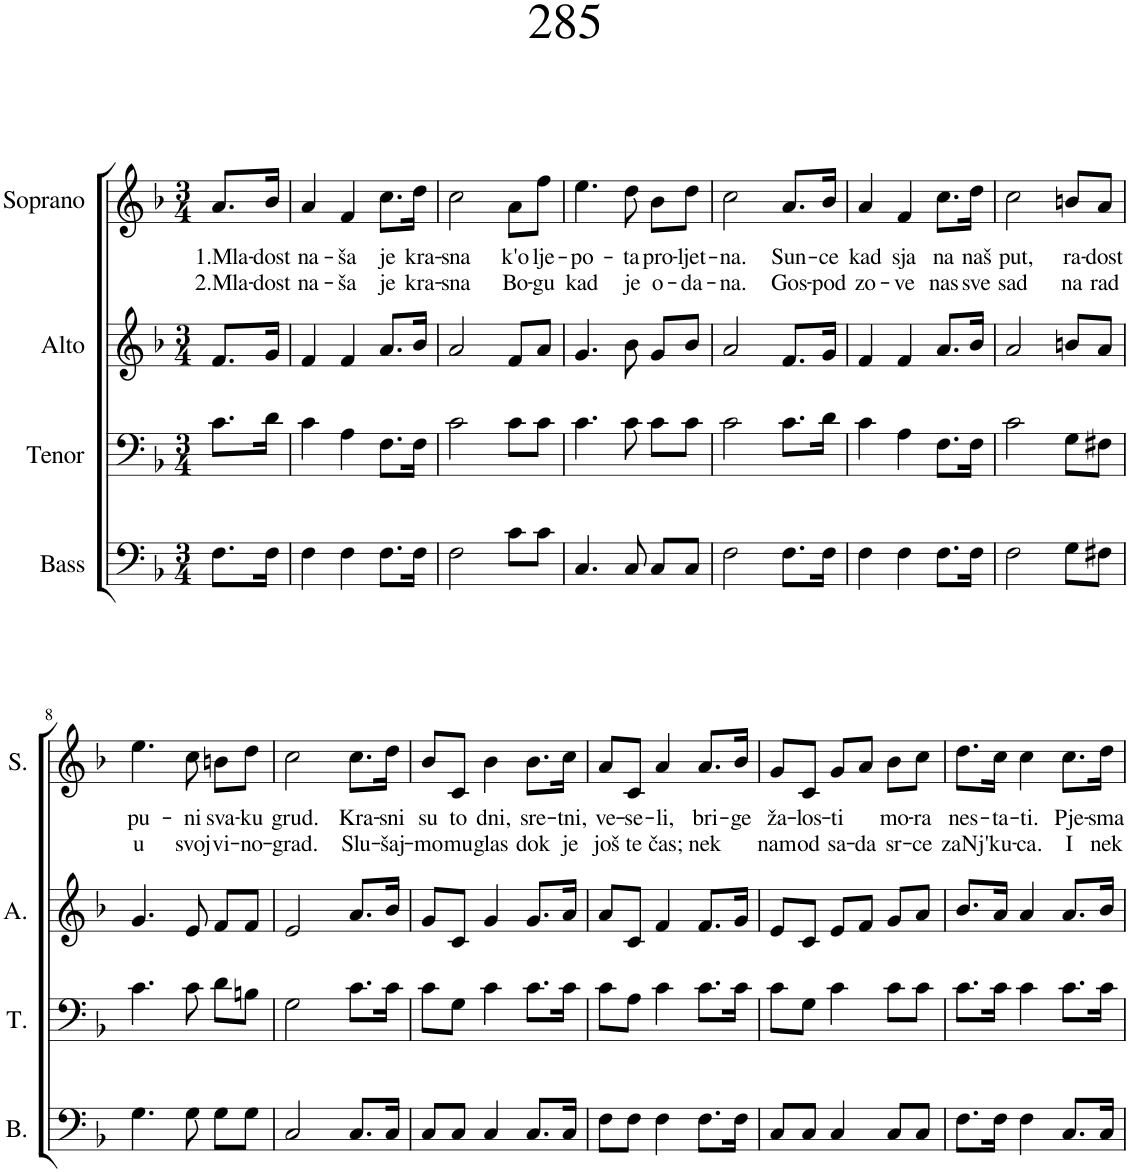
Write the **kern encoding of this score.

**kern	**kern	**kern	**kern	**text	**text
*part4	*part3	*part2	*part1	*part1	*part1
*staff4	*staff3	*staff2	*staff1	*staff1	*staff1
*I"Bass	*I"Tenor	*I"Alto	*I"Soprano	*	*
*I'B.	*I'T.	*I'A.	*I'S.	*	*
*clefF4	*clefF4	*clefG2	*clefG2	*	*
*k[b-]	*k[b-]	*k[b-]	*k[b-]	*	*
*M3/4	*M3/4	*M3/4	*M3/4	*	*
=1	=1	=1	=1	=1	=1
!	!	!	!	!LO:LY:b	!LO:LY:b
8.F\L	8.c\L	8.f/L	8.a/L	1.Mla-	2.Mla-
!	!	!	!	!LO:LY:b	!LO:LY:b
16F\Jk	16d\Jk	16g/Jk	16b-/Jk	-dost	-dost
=2	=2	=2	=2	=2	=2
!	!	!	!	!LO:LY:b	!LO:LY:b
4F\	4c\	4f/	4a/	na-	na-
!	!	!	!	!LO:LY:b	!LO:LY:b
4F\	4A\	4f/	4f/	-ša	-ša
!	!	!	!	!LO:LY:b	!LO:LY:b
8.F\L	8.F\L	8.a/L	8.cc\L	je	je
!	!	!	!	!LO:LY:b	!LO:LY:b
16F\Jk	16F\Jk	16b-/Jk	16dd\Jk	kra-	kra-
=3	=3	=3	=3	=3	=3
!	!	!	!	!LO:LY:b	!LO:LY:b
2F\	2c\	2a/	2cc\	-sna	-sna
!	!	!	!	!LO:LY:b	!LO:LY:b
8c\L	8c\L	8f/L	8a\L	k'o	Bo-
!	!	!	!	!LO:LY:b	!LO:LY:b
8c\J	8c\J	8a/J	8ff\J	lje-	-gu
=4	=4	=4	=4	=4	=4
!	!	!	!	!LO:LY:b	!LO:LY:b
4.C/	4.c\	4.g/	4.ee\	-po-	kad
!	!	!	!	!LO:LY:b	!LO:LY:b
8C/	8c\	8b-\	8dd\	-ta	je
!	!	!	!	!LO:LY:b	!LO:LY:b
8C/L	8c\L	8g/L	8b-\L	pro-	o-
!	!	!	!	!LO:LY:b	!LO:LY:b
8C/J	8c\J	8b-/J	8dd\J	-ljet-	-da-
=5	=5	=5	=5	=5	=5
!	!	!	!	!LO:LY:b	!LO:LY:b
2F\	2c\	2a/	2cc\	-na.	-na.
!	!	!	!	!LO:LY:b	!LO:LY:b
8.F\L	8.c\L	8.f/L	8.a/L	Sun-	Gos-
!	!	!	!	!LO:LY:b	!LO:LY:b
16F\Jk	16d\Jk	16g/Jk	16b-/Jk	-ce	-pod
=6	=6	=6	=6	=6	=6
!	!	!	!	!LO:LY:b	!LO:LY:b
4F\	4c\	4f/	4a/	kad	zo-
!	!	!	!	!LO:LY:b	!LO:LY:b
4F\	4A\	4f/	4f/	sja	-ve
!	!	!	!	!LO:LY:b	!LO:LY:b
8.F\L	8.F\L	8.a/L	8.cc\L	na	nas
!	!	!	!	!LO:LY:b	!LO:LY:b
16F\Jk	16F\Jk	16b-/Jk	16dd\Jk	naš	sve
=7	=7	=7	=7	=7	=7
!	!	!	!	!LO:LY:b	!LO:LY:b
2F\	2c\	2a/	2cc\	put,	sad
!	!	!	!	!LO:LY:b	!LO:LY:b
8G\L	8G\L	8bn/L	8bn/L	ra-	na
!	!	!	!	!LO:LY:b	!LO:LY:b
8F#X\J	8F#X\J	8a/J	8a/J	-dost	rad
!!LO:LB:g=z
=8	=8	=8	=8	=8	=8
!	!	!	!	!LO:LY:b	!LO:LY:b
4.G\	4.c\	4.g/	4.ee\	pu-	u
!	!	!	!	!LO:LY:b	!LO:LY:b
8G\	8c\	8e/	8cc\	-ni	svoj
!	!	!	!	!LO:LY:b	!LO:LY:b
8G\L	8d\L	8f/L	8bn\L	sva-	vi-
!	!	!	!	!LO:LY:b	!LO:LY:b
8G\J	8Bn\J	8f/J	8dd\J	-ku	-no-
=9	=9	=9	=9	=9	=9
!	!	!	!	!LO:LY:b	!LO:LY:b
2C/	2G\	2e/	2cc\	grud.	-grad.
!	!	!	!	!LO:LY:b	!LO:LY:b
8.C/L	8.c\L	8.a/L	8.cc\L	Kra-	Slu-
!	!	!	!	!LO:LY:b	!LO:LY:b
16C/Jk	16c\Jk	16b-/Jk	16dd\Jk	-sni	-šaj-
=10	=10	=10	=10	=10	=10
!	!	!	!	!LO:LY:b	!LO:LY:b
8C/L	8c\L	8g/L	8b-/L	su	-mo
!	!	!	!	!LO:LY:b	!LO:LY:b
8C/J	8G\J	8c/J	8c/J	to	mu
!	!	!	!	!LO:LY:b	!LO:LY:b
4C/	4c\	4g/	4b-\	dni,	glas
!	!	!	!	!LO:LY:b	!LO:LY:b
8.C/L	8.c\L	8.g/L	8.b-\L	sre-	dok
!	!	!	!	!LO:LY:b	!LO:LY:b
16C/Jk	16c\Jk	16a/Jk	16cc\Jk	-tni,	je
=11	=11	=11	=11	=11	=11
!	!	!	!	!LO:LY:b	!LO:LY:b
8F\L	8c\L	8a/L	8a/L	ve-	još
!	!	!	!	!LO:LY:b	!LO:LY:b
8F\J	8A\J	8c/J	8c/J	-se-	te
!	!	!	!	!LO:LY:b	!LO:LY:b
4F\	4c\	4f/	4a/	-li,	čas;
!	!	!	!	!LO:LY:b	!LO:LY:b
8.F\L	8.c\L	8.f/L	8.a/L	bri-	nek
!	!	!	!	!LO:LY:b	!
16F\Jk	16c\Jk	16g/Jk	16b-/Jk	-ge	.
=12	=12	=12	=12	=12	=12
!	!	!	!	!LO:LY:b	!LO:LY:b
8C/L	8c\L	8e/L	8g/L	ža-	nam
!	!	!	!	!LO:LY:b	!LO:LY:b
8C/J	8G\J	8c/J	8c/J	-los-	od
!	!	!	!	!LO:LY:b	!LO:LY:b
4C/	4c\	8e/L	8g/L	-ti	sa-
!	!	!	!	!	!LO:LY:b
.	.	8f/J	8a/J	.	-da
!	!	!	!	!LO:LY:b	!LO:LY:b
8C/L	8c\L	8g/L	8b-\L	mo-	sr-
!	!	!	!	!LO:LY:b	!LO:LY:b
8C/J	8c\J	8a/J	8cc\J	-ra	-ce
=13	=13	=13	=13	=13	=13
!	!	!	!	!LO:LY:b	!LO:LY:b
8.F\L	8.c\L	8.b-/L	8.dd\L	nes-	zaNj'
!	!	!	!	!LO:LY:b	!LO:LY:b
16F\Jk	16c\Jk	16a/Jk	16cc\Jk	-ta-	ku-
!	!	!	!	!LO:LY:b	!LO:LY:b
4F\	4c\	4a/	4cc\	-ti.	-ca.
!	!	!	!	!LO:LY:b	!LO:LY:b
8.C/L	8.c\L	8.a/L	8.cc\L	Pje-	I
!	!	!	!	!LO:LY:b	!LO:LY:b
16C/Jk	16c\Jk	16b-/Jk	16dd\Jk	-sma	nek
=	=	=	=	=	=
*-	*-	*-	*-	*-	*-
